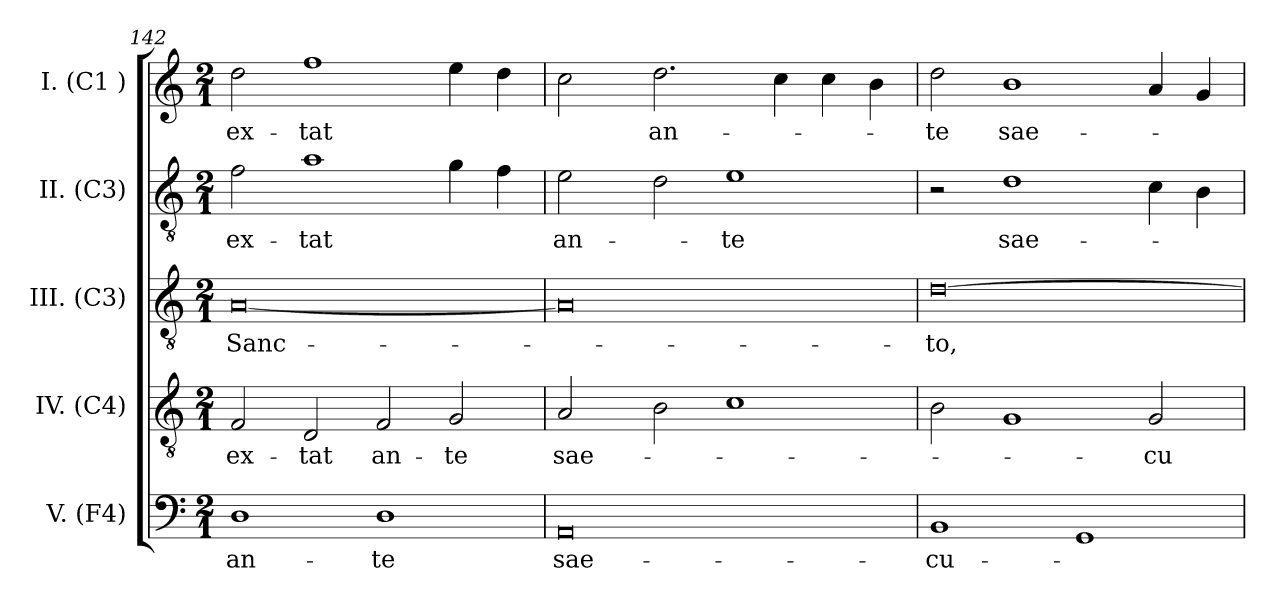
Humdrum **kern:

**kern	**text	**kern	**text	**kern	**text	**kern	**text	**kern	**text
*part5	*part5	*part4	*part4	*part3	*part3	*part2	*part2	*part1	*part1
*staff5	*staff5	*staff4	*staff4	*staff3	*staff3	*staff2	*staff2	*staff1	*staff1
*I"V. (F4)	*	*I"IV. (C4)	*	*I"III. (C3)	*	*I"II. (C3)	*	*I"I. (C1 )	*
*I'V.	*	*I'IV.	*	*I'III.	*	*I'II.	*	*I'I.	*
*clefF4	*	*clefGv2	*	*clefGv2	*	*clefGv2	*	*clefG2	*
*k[]	*	*k[]	*	*	*	*k[]	*	*k[]	*
*C:	*	*C:	*	*	*	*C:	*	*C:	*
*M2/1	*	*M2/1	*	*M2/1	*	*M2/1	*	*M2/1	*
=142	=142	=142	=142	=142	=142	=142	=142	=142	=142
!	!LO:LY:b:cj	!	!LO:LY:b:cj	!	!LO:LY:b:cj	!	!LO:LY:b:cj	!	!LO:LY:b:cj
1D	an-	2F/	ex-	[>0A	Sanc-	2f\	ex-	2dd\	ex-
!	!	!	!LO:LY:b:cj	!	!	!	!LO:LY:b:cj	!	!LO:LY:b:cj
.	.	2D/	-tat	.	.	1a	-tat	1ff	-tat
!	!LO:LY:b:cj	!	!LO:LY:b:cj	!	!	!	!	!	!
1D	-te	2F/	an-	.	.	.	.	.	.
!	!	!	!LO:LY:b:cj	!	!	!	!	!	!
.	.	2G/	-te	.	.	4g\	.	4ee\	.
.	.	.	.	.	.	4f\	.	4dd\	.
!!LO:LB:g=z
=143	=143	=143	=143	=143	=143	=143	=143	=143	=143
!	!LO:LY:b:rj	!	!LO:LY:b	!	!	!	!LO:LY:b:cj	!	!
*	*	*^	*	*	*	*	*	*	*
0AA	sae-	2A/	4ryy	sae-	0A]	.	2e\	an-	2cc\	.
.	.	.	1..ryy	.	.	.	.	.	.	.
!	!	!	!	!	!	!	!	!	!	!LO:LY:b:cj
.	.	2B\	.	.	.	.	2d\	.	2.dd\	an-
!	!	!	!	!	!	!	!	!LO:LY:b:cj	!	!
.	.	1c	.	.	.	.	1e	-te	.	.
.	.	.	.	.	.	.	.	.	4cc\	.
.	.	.	.	.	.	.	.	.	4cc\	.
.	.	.	.	.	.	.	.	.	4b\	.
=144	=144	=144	=144	=144	=144	=144	=144	=144	=144	=144
!	!LO:LY:b:cj	!	!	!	!	!LO:LY:b:cj	!	!	!	!LO:LY:b:cj
*	*	*v	*v	*	*	*	*	*	*	*
1BB	-cu-	2B\	.	[>0d	-to,	2r	.	2dd\	-te
!	!	!	!	!	!	!	!LO:LY:b:cj	!	!LO:LY:b:cj
.	.	1G	.	.	.	1d	sae-	1b	sae-
1GG	.	.	.	.	.	.	.	.	.
!	!	!	!LO:LY:b:cj	!	!	!	!	!	!
.	.	2G/	-cu-	.	.	4c\	.	4a/	.
.	.	.	.	.	.	4B\	.	4g/	.
=	=	=	=	=	=	=	=	=	=
*-	*-	*-	*-	*-	*-	*-	*-	*-	*-
